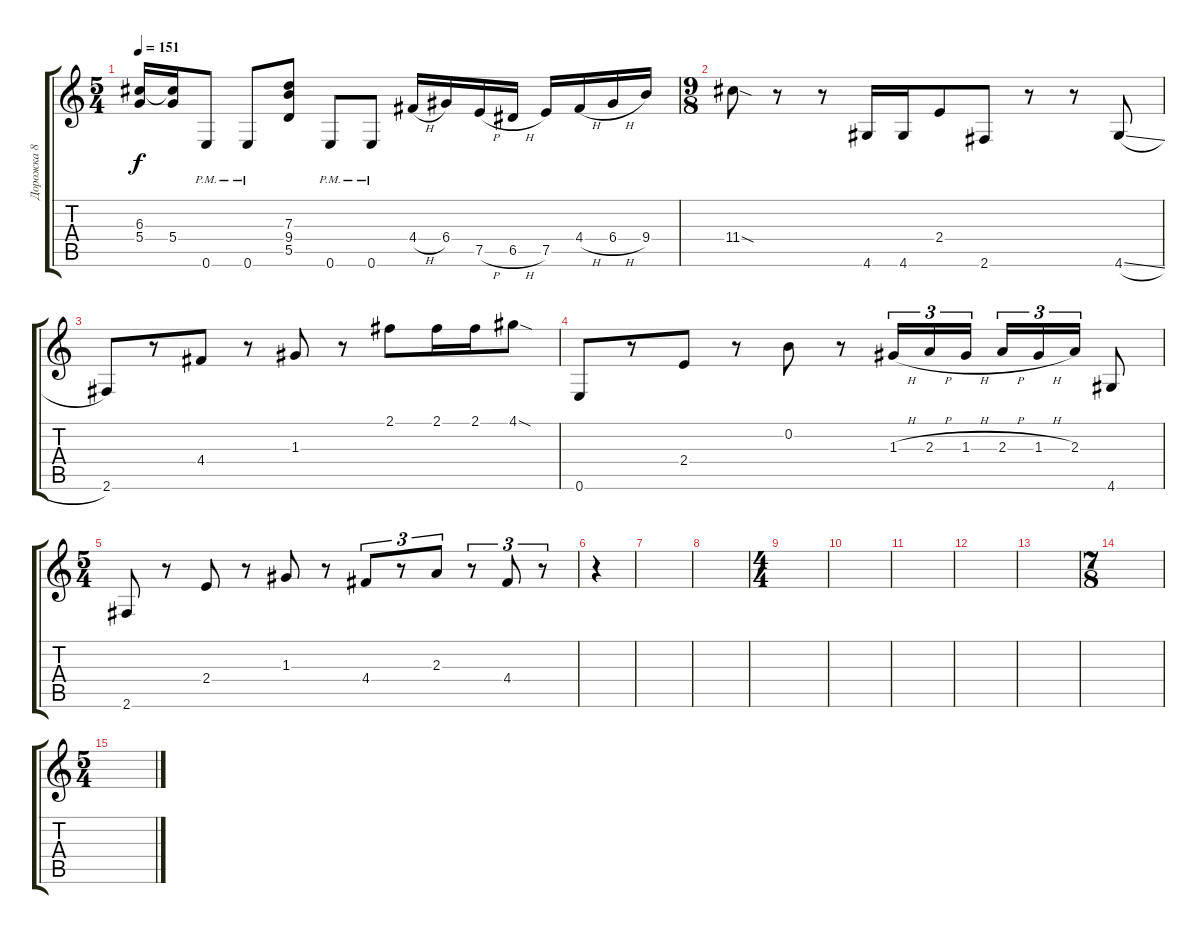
\track ("Дорожка 8" "Дорожка 8") {instrument distortionguitar}
\staff {score tabs}
\tuning (E4 B3 G3 D3 A2 E2) {hide}
\ts (5 4)
\tempo 151
\clef g2
\ks c
(6.3 5.4{t}).16{dy f} (6.3{t} 5.4).16 0.6{pm}.8 0.6{pm}.8 (7.3 9.4 5.5).8 0.6{pm}.8 0.6{pm}.8 4.4{h}.16 6.4.16 7.5{h}.16 6.5{h}.16 7.5.16 4.4{h}.16 6.4{h}.16 9.4.16 |
\ts (9 8)
11.4{sod}.8 r.8 r.8 4.6.16 4.6.16 2.4.8 2.6.8 r.8 r.8 4.6{sl}.8 |
2.6.8 r.8 4.4.8 r.8 1.3.8 r.8 2.1.8 2.1.16 2.1.16 4.1{sod}.8 |
0.6.8 r.8 2.4.8 r.8 0.2.8 r.8 1.3{h}.16{tu (3 2)} 2.3{h}.16{tu (3 2)} 1.3{h}.16{tu (3 2) beam splitsecondary} 2.3{h}.16{tu (3 2)} 1.3{h}.16{tu (3 2)} 2.3.16{tu (3 2)} 4.6.8 |
\ts (5 4)
2.6.8 r.8 2.4.8 r.8 1.3.8 r.8 4.4.8{tu (3 2)} r.8{tu (3 2)} 2.3.8{tu (3 2)} r.8{tu (3 2)} 4.4.8{tu (3 2)} r.8{tu (3 2)} |
r.4 |
|
|
\ts (4 4)
|
|
|
|
|
\ts (7 8)
|
\ts (5 4)
